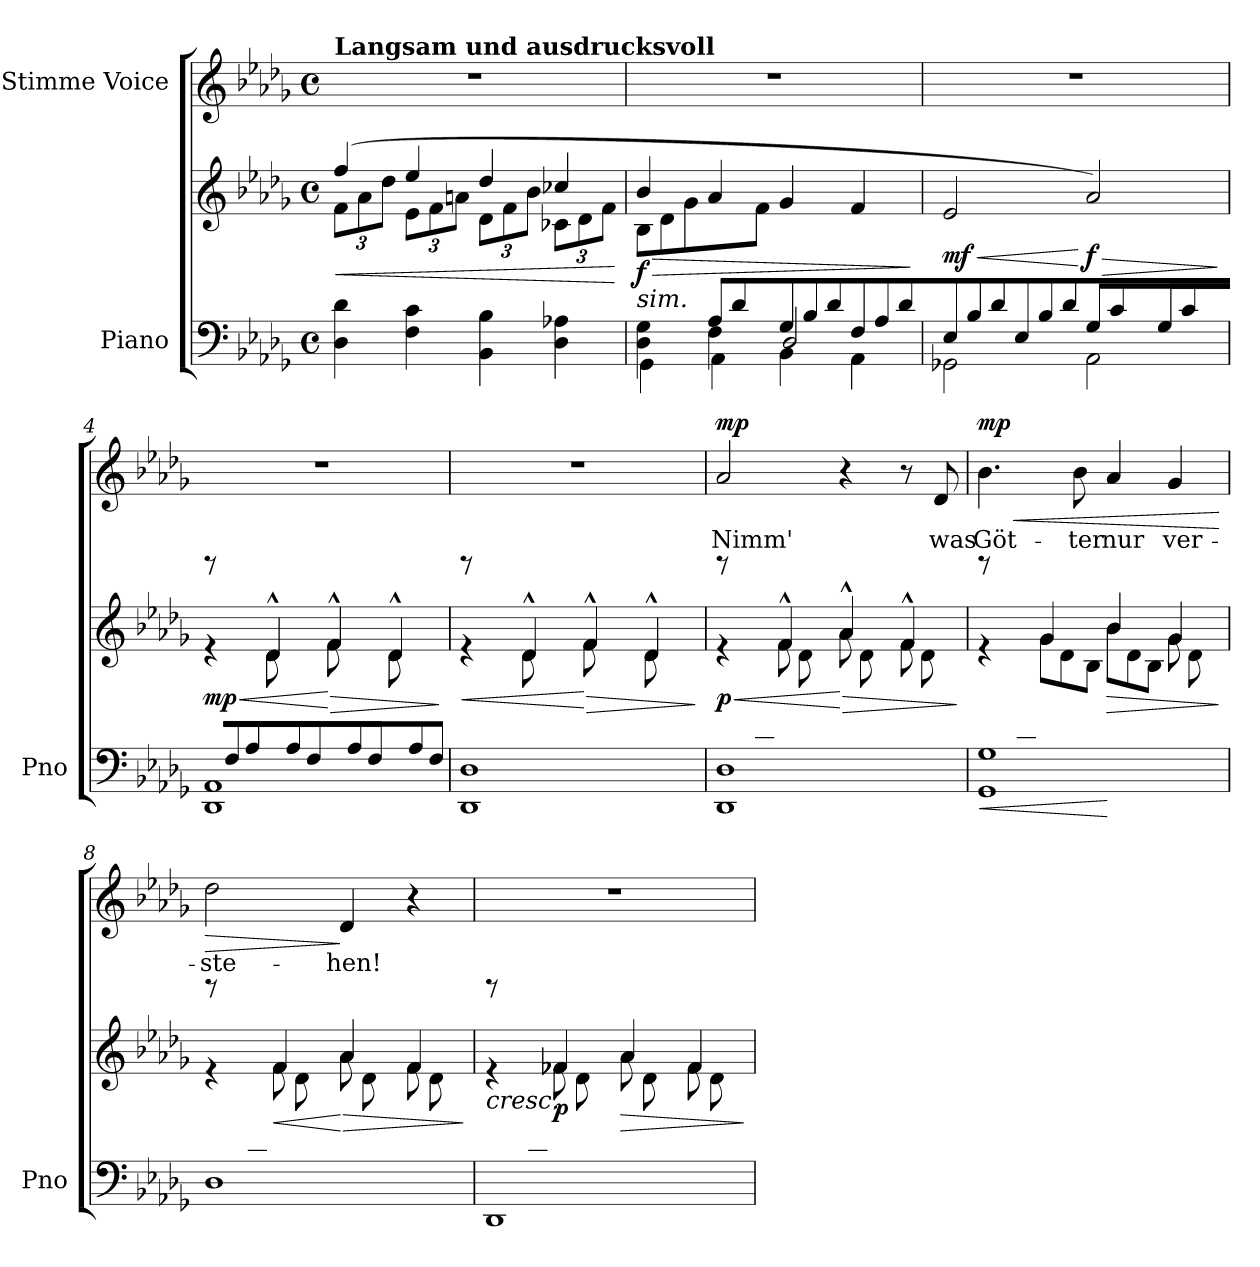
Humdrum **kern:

**kern	**kern	**dynam	**kern	**text	**dynam
*part2	*part2	*part2	*part1	*part1	*part1
*staff3	*staff2	*staff2/3	*staff1	*staff1	*staff1
*I"Piano	*	*	*I"Stimme Voice	*	*
*I'Pno	*	*	*	*	*
*clefF4	*clefG2	*	*clefG2	*	*
*k[b-e-a-d-g-]	*k[b-e-a-d-g-]	*	*k[b-e-a-d-g-]	*	*
*M4/4	*M4/4	*	*M4/4	*	*
*met(c)	*met(c)	*	*met(c)	*	*
=1	=1	=1	=1	=1	=1
!	!	!LO:HP:b	!	!	!
*	*^	*	*	*	*
*	*	*Xbrackettup	*	*	*	*
!	!	!	!	!LO:TX:a:B:t=Langsam und ausdrucksvoll	!	!
!	!	!	!LO:DY:n=1:b	!	!	!
!	!	!	!LO:DY:n=2:b	!	!	!
4D-\ 4d-\	(>4ff/	12f\L	< f other-dynamics	1r	.	.
.	.	12a-\	.	.	.	.
.	.	12dd-\J	.	.	.	.
4F\ 4c\	4ee-/	12e-\L	.	.	.	.
.	.	12f\	.	.	.	.
.	.	12an\J	.	.	.	.
4BB-\ 4B-\	4dd-/	12d-\L	.	.	.	.
.	.	12f\	.	.	.	.
.	.	12b-\J	.	.	.	.
4D-\ 4A-X\	4cc-X/	12c-X\L	.	.	.	.
.	.	12d-\	.	.	.	.
.	.	12f\J	.	.	.	.
*	*v	*v	*	*	*	*
.	.	[	.	.	.
=2	=2	=2	=2	=2	=2
*^	*	*	*	*	*
*	*^	*	*	*	*	*
!	!	!	!	!LO:HP:b	!	!	!
*	*	*	*^	*	*	*	*
*	*	*	*	*Xtuplet	*	*	*	*
!	!	!	!LO:TX:b:i:t=sim.	!	!	!	!	!
!	!	!	!	!	!LO:DY:n=1:b	!	!	!
4ryy	4D-\ 4G-\	4GG-\	4b-/	12B-\L	> f	1r	.	.
.	.	.	.	12d-\	.	.	.	.
.	.	.	.	12g-\J	.	.	.	.
*Xtuplet	*	*	*	*	*	*	*	*
12A-/L	4F\	4AA-\	4a-/	6ryy	.	.	.	.
12d-/	.	.	.	.	.	.	.	.
12ryy	.	.	.	12f\J	.	.	.	.
12G-/L	2D-/	4BB-\	4g-/	2ryy	.	.	.	.
12B-/	.	.	.	.	.	.	.	.
12d-/J	.	.	.	.	.	.	.	.
12F/L	.	4AA-\	4f/	.	.	.	.	.
12A-/	.	.	.	.	.	.	.	.
12d-/J	.	.	.	.	.	.	.	.
*v	*v	*v	*	*	*	*	*	*
*	*v	*v	*	*	*	*
.	.	]	.	.	.
=3	=3	=3	=3	=3	=3
*^	*	*	*	*	*
!	!	!	!LO:HP:b	!	!	!
*	*	*^	*	*	*	*
!	!	!	!	!LO:DY:n=1:b	!	!	!
12E-/L	2GG-X\	2e-/	3%2ryy	< mf	1r	.	.
12B-/	.	.	.	.	.	.	.
12d-/J	.	.	.	.	.	.	.
12E-/L	.	.	.	.	.	.	.
12B-/	.	.	.	.	.	.	.
12d-/J	.	.	.	.	.	.	.
!	!	!	!	!LO:HP:n=1:b	!	!	!
!	!	!	!	!LO:DY:n=2:b	!	!	!
12G-/L	2AA-\	2a-/)	.	[ > f	.	.	.
12c/	.	.	.	.	.	.	.
12ryy	.	.	12e-\J	.	.	.	.
12G-/L	.	.	6ryy	.	.	.	.
12c/	.	.	.	.	.	.	.
12ryy	.	.	12e-\J	.	.	.	.
*v	*v	*	*	*	*	*	*
*	*v	*v	*	*	*	*
.	.	]	.	.	.
!!LO:LB:g=z
=4	=4	=4	=4	=4	=4
*^	*	*	*	*	*
!	!	!	!LO:HP:b	!	!	!
*	*	*^	*	*	*	*
!	!	!	!	!LO:DY:n=1:b	!	!	!
12ryy	1DD- 1AA-	4re	12rggg	< mp	1r	.	.
12F/L	.	.	6ryy	.	.	.	.
12A-/J	.	.	.	.	.	.	.
12ryy	.	4d-^^/	12d-\L	.	.	.	.
12A-/	.	.	6ryy	.	.	.	.
12F/J	.	.	.	.	.	.	.
!	!	!	!	!LO:HP:n=1:b	!	!	!
12ryy	.	4f^^/	12f\L	[ >	.	.	.
12A-/	.	.	6ryy	.	.	.	.
12F/J	.	.	.	.	.	.	.
12ryy	.	4d-^^/	12d-\L	.	.	.	.
12A-/	.	.	6ryy	.	.	.	.
12F/J	.	.	.	.	.	.	.
*v	*v	*	*	*	*	*	*
*	*v	*v	*	*	*	*
.	.	]	.	.	.
=5	=5	=5	=5	=5	=5
*^	*	*	*	*	*
!	!	!	!LO:HP:b	!	!	!
*	*	*^	*	*	*	*
12ryy	1DD- 1D-	4re	12rggg	<	1r	.	.
12F/L	.	.	6ryy	.	.	.	.
12A-/J	.	.	.	.	.	.	.
12ryy	.	4d-^^/	12d-\L	.	.	.	.
12A-/	.	.	6ryy	.	.	.	.
12F/J	.	.	.	.	.	.	.
!	!	!	!	!LO:HP:n=1:b	!	!	!
12ryy	.	4f^^/	12f\L	[ >	.	.	.
12A-/	.	.	6ryy	.	.	.	.
12F/J	.	.	.	.	.	.	.
12ryy	.	4d-^^/	12d-\L	.	.	.	.
12A-/	.	.	6ryy	.	.	.	.
12F/J	.	.	.	.	.	.	.
*v	*v	*	*	*	*	*	*
*	*v	*v	*	*	*	*
.	.	]	.	.	.
=6	=6	=6	=6	=6	=6
*^	*	*	*	*	*
!	!	!	!LO:HP:b	!	!LO:LY:b	!
*	*	*^	*	*	*	*
!	!	!	!	!LO:DY:n=1:b	!	!	!LO:DY:a
12ryy	1DD- 1D-	4re	12rggg	< p	2a-/	Nimm'	mp
12A-/L	.	.	6ryy	.	.	.	.
12d-/J	.	.	.	.	.	.	.
6ryy	.	4f^^/	12f\L	.	.	.	.
.	.	.	12d-\	.	.	.	.
12A-/J	.	.	12ryy	.	.	.	.
!	!	!	!	!LO:HP:n=1:b	!	!	!
6ryy	.	4a-^^/	12a-\L	[ >	4r	.	.
.	.	.	12d-\	.	.	.	.
12A-/J	.	.	12ryy	.	.	.	.
6ryy	.	4f^^/	12f\L	.	8r	.	.
.	.	.	12d-\	.	.	.	.
!	!	!	!	!	!	!LO:LY:b	!
.	.	.	.	.	8d-/	was	.
12A-/J	.	.	12ryy	.	.	.	.
*v	*v	*	*	*	*	*	*
*	*v	*v	*	*	*	*
.	.	]	.	.	.
!!LO:LB:g=z
=7	=7	=7	=7	=7	=7
*^	*	*	*	*	*
!	!	!	!LO:HP:b=2	!	!	!
!	!	!	!LO:HP:n=1:b	!	!LO:LY:b	!LO:HP:b
*	*	*^	*	*	*	*
!	!	!	!	!	!	!	!LO:DY:n=1:a
12ryy	1GG- 1G-	4re	12rggg	< <	4.b-\	Göt-	< mp
12B-/L	.	.	6ryy	.	.	.	.
12d-/J	.	.	.	.	.	.	.
3%2ryy	.	4g-/	12g-\L	.	.	.	.
.	.	.	12d-\	.	.	.	.
!	!	!	!	!	!	!LO:LY:b	!
.	.	.	.	.	8b-\	-ter	.
.	.	.	12B-\J	.	.	.	.
!	!	!	!	!LO:HP:n=1:b	!	!LO:LY:b	!
.	.	4b-/	12b-\L	[ >	4a-/	nur	.
.	.	.	12d-\	.	.	.	.
.	.	.	12B-\J	.	.	.	.
!	!	!	!	!	!	!LO:LY:b	!
.	.	4g-/	12g-\L	.	4g-/	ver-	.
.	.	.	12d-\	.	.	.	.
12B-/J	.	.	12ryy	.	.	.	.
*v	*v	*	*	*	*	*	*
*	*v	*v	*	*	*	*
.	.	]	.	.	[
=8	=8	=8	=8	=8	=8
*^	*^	*	*	*	*
!	!	!	!	!	!	!LO:LY:b	!LO:HP:b
12ryy	1D-	4re	12rggg	.	2dd-\	-ste-	>
12A-/L	.	.	6ryy	.	.	.	.
12d-/J	.	.	.	.	.	.	.
!	!	!	!	!LO:HP:n=1:b	!	!	!
6ryy	.	4f/	12f\L	[ <	.	.	.
.	.	.	12d-\	.	.	.	.
12A-/J	.	.	12ryy	.	.	.	.
!	!	!	!	!LO:HP:n=1:b	!	!LO:LY:b	!
6ryy	.	4a-/	12a-\L	[ >	4d-/	-hen!	]
.	.	.	12d-\	.	.	.	.
12A-/J	.	.	12ryy	.	.	.	.
6ryy	.	4f/	12f\L	.	4r	.	.
.	.	.	12d-\	.	.	.	.
12A-/J	.	.	12ryy	.	.	.	.
*v	*v	*	*	*	*	*	*
*	*v	*v	*	*	*	*
.	.	]	.	.	.
=9	=9	=9	=9	=9	=9
*^	*	*	*	*	*
!	!	!	!LO:HP:b	!	!	!
*	*	*^	*	*	*	*
12ryy	1DD-	4re	12rggg	<	1r	.	.
12A-/L	.	.	6ryy	.	.	.	.
12d-/J	.	.	.	.	.	.	.
!	!	!	!	!LO:DY:b	!	!	!
6ryy	.	4f-X/	12f-\L	p	.	.	.
.	.	.	12d-\	.	.	.	.
12A-/J	.	.	12ryy	.	.	.	.
!	!	!	!	!LO:HP:n=1:b	!	!	!
6ryy	.	4a-/	12a-\L	[ >	.	.	.
.	.	.	12d-\	.	.	.	.
12A-/J	.	.	12ryy	.	.	.	.
6ryy	.	4f-/	12f-\L	.	.	.	.
.	.	.	12d-\	.	.	.	.
12A-/J	.	.	12ryy	.	.	.	.
*v	*v	*	*	*	*	*	*
*	*v	*v	*	*	*	*
.	.	]	.	.	.
=	=	=	=	=	=
*-	*-	*-	*-	*-	*-
